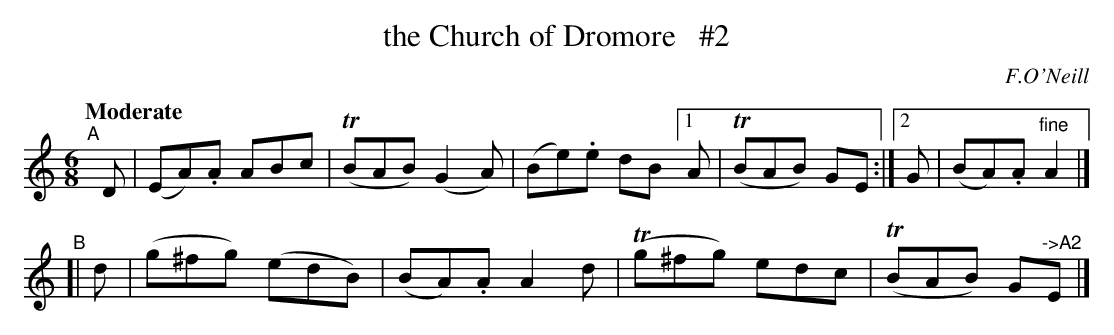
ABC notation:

X:1
T: the Church of Dromore   #2
Q: "Moderate"
O: F.O'Neill
M: 6/8
L: 1/8
K: Am
"^A"[|] D | (EA).A ABc | (TBAB) (G2A) | (Be).e dB [1 A | (TBAB) GE :|[2 G | (BA).A "^fine"A2 |]
"^B"[|  d | (g^fg) (edB) | (BA).A A2d | (Tg^fg) edc | (TBAB) G"^->A2"E |]
